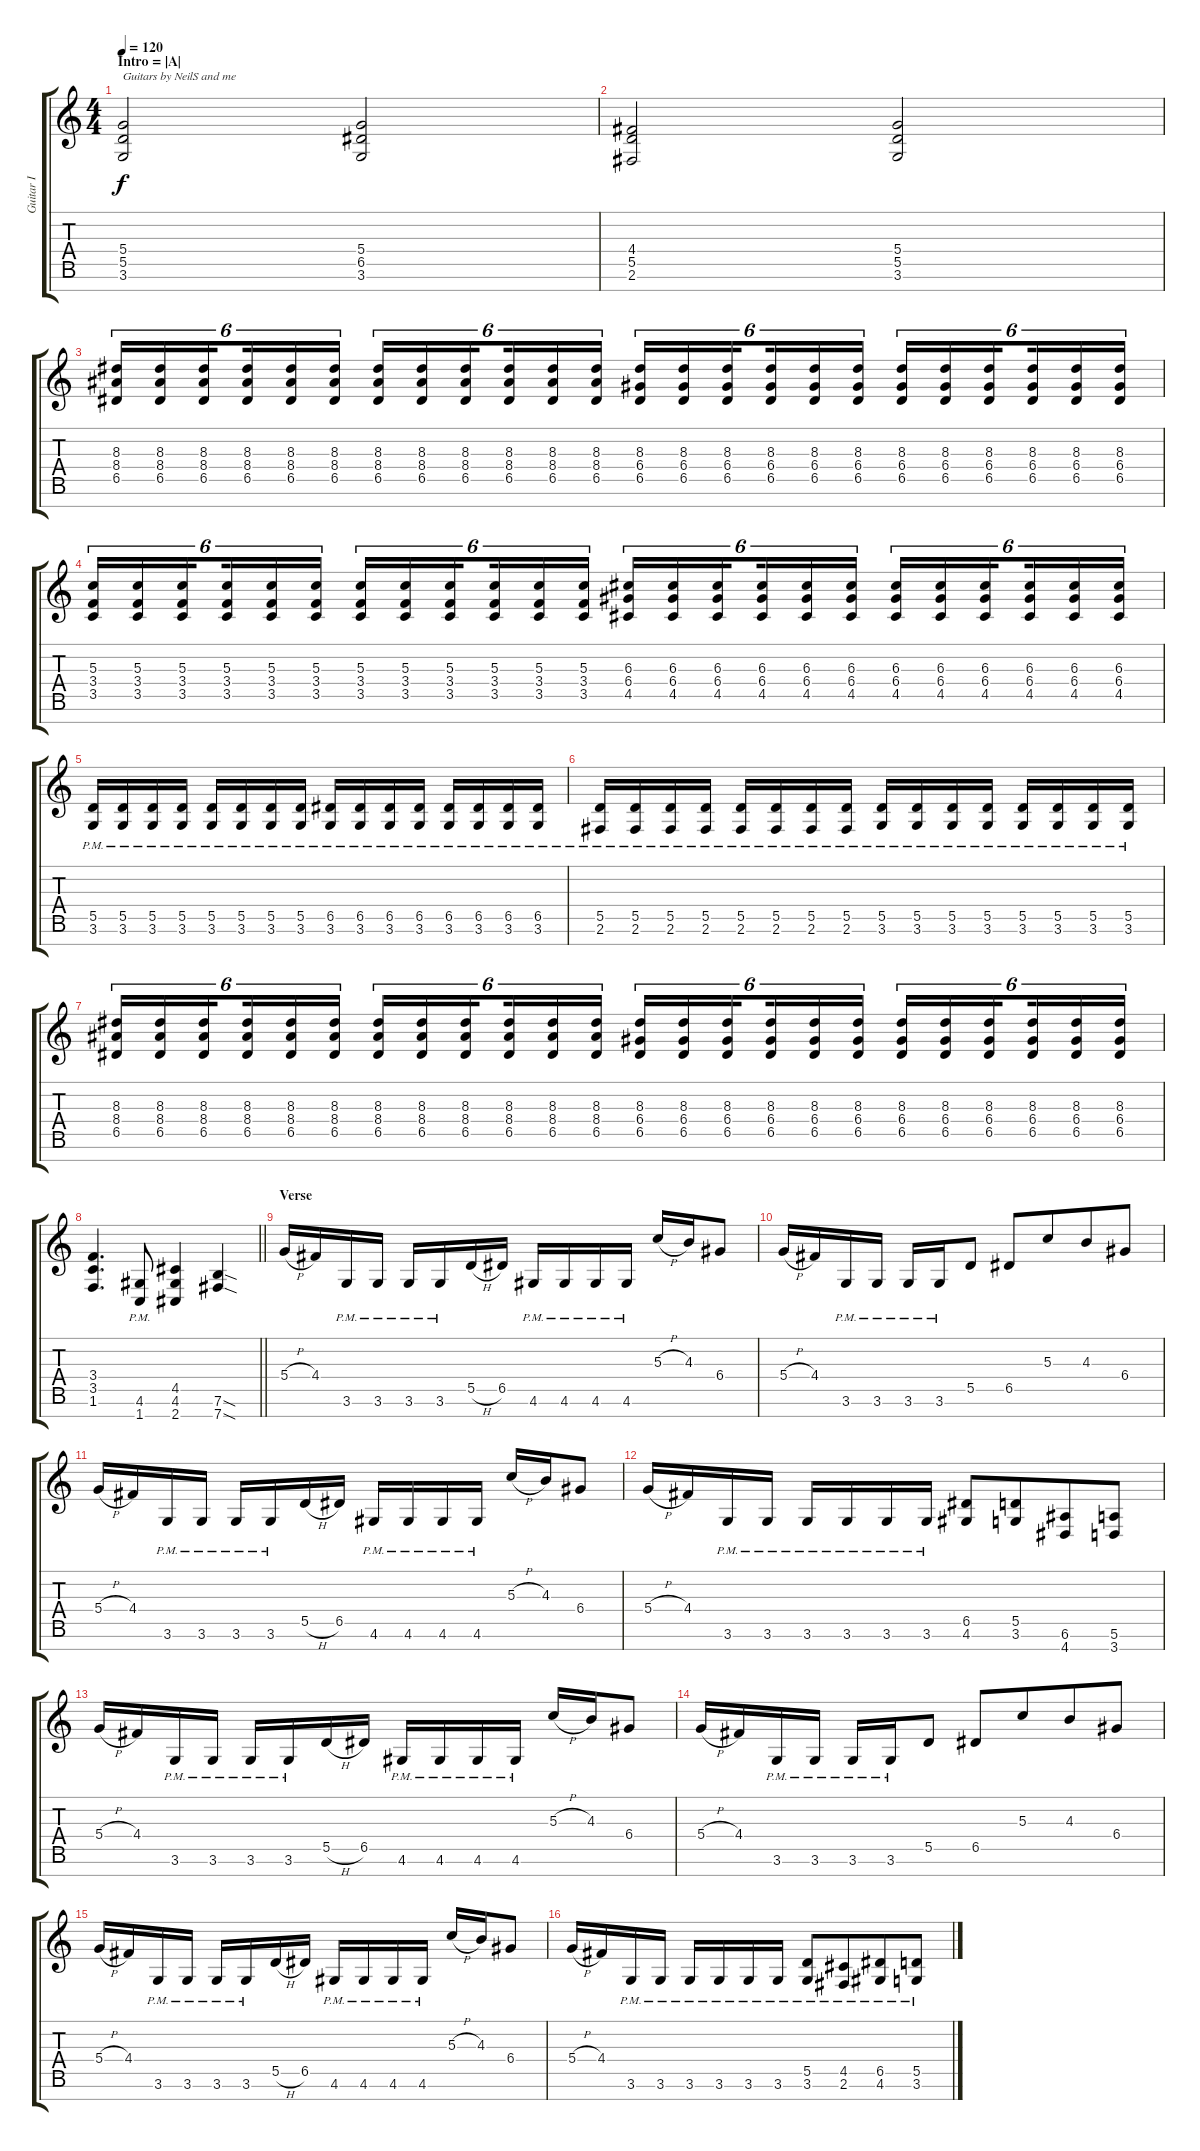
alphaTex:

\track ("Guitar I" "Guitar I") {instrument distortionguitar}
\staff {score tabs}
\tuning (E4 B3 G3 D3 A2 E2 B1) {hide}
\ts (4 4)
\section ("" "Intro = |A|")
\tempo 120
\clef g2
\ks c
(5.4 5.5 3.6).2{txt "Guitars by NeilS and me" dy f instrument distortionguitar} (5.4 6.5 3.6).2 |
(4.4 5.5 2.6).2 (5.4 5.5 3.6).2 |
(8.3 8.4 6.5).16{tu (6 4)} (8.3 8.4 6.5).16{tu (6 4)} (8.3 8.4 6.5).16{tu (6 4) beam splitsecondary} (8.3 8.4 6.5).16{tu (6 4)} (8.3 8.4 6.5).16{tu (6 4)} (8.3 8.4 6.5).16{tu (6 4)} (8.3 8.4 6.5).16{tu (6 4)} (8.3 8.4 6.5).16{tu (6 4)} (8.3 8.4 6.5).16{tu (6 4) beam splitsecondary} (8.3 8.4 6.5).16{tu (6 4)} (8.3 8.4 6.5).16{tu (6 4)} (8.3 8.4 6.5).16{tu (6 4)} (8.3 6.4 6.5).16{tu (6 4)} (8.3 6.4 6.5).16{tu (6 4)} (8.3 6.4 6.5).16{tu (6 4) beam splitsecondary} (8.3 6.4 6.5).16{tu (6 4)} (8.3 6.4 6.5).16{tu (6 4)} (8.3 6.4 6.5).16{tu (6 4)} (8.3 6.4 6.5).16{tu (6 4)} (8.3 6.4 6.5).16{tu (6 4)} (8.3 6.4 6.5).16{tu (6 4) beam splitsecondary} (8.3 6.4 6.5).16{tu (6 4)} (8.3 6.4 6.5).16{tu (6 4)} (8.3 6.4 6.5).16{tu (6 4)} |
(5.3 3.4 3.5).16{tu (6 4)} (5.3 3.4 3.5).16{tu (6 4)} (5.3 3.4 3.5).16{tu (6 4) beam splitsecondary} (5.3 3.4 3.5).16{tu (6 4)} (5.3 3.4 3.5).16{tu (6 4)} (5.3 3.4 3.5).16{tu (6 4)} (5.3 3.4 3.5).16{tu (6 4)} (5.3 3.4 3.5).16{tu (6 4)} (5.3 3.4 3.5).16{tu (6 4) beam splitsecondary} (5.3 3.4 3.5).16{tu (6 4)} (5.3 3.4 3.5).16{tu (6 4)} (5.3 3.4 3.5).16{tu (6 4)} (6.3 6.4 4.5).16{tu (6 4)} (6.3 6.4 4.5).16{tu (6 4)} (6.3 6.4 4.5).16{tu (6 4) beam splitsecondary} (6.3 6.4 4.5).16{tu (6 4)} (6.3 6.4 4.5).16{tu (6 4)} (6.3 6.4 4.5).16{tu (6 4)} (6.3 6.4 4.5).16{tu (6 4)} (6.3 6.4 4.5).16{tu (6 4)} (6.3 6.4 4.5).16{tu (6 4) beam splitsecondary} (6.3 6.4 4.5).16{tu (6 4)} (6.3 6.4 4.5).16{tu (6 4)} (6.3 6.4 4.5).16{tu (6 4)} |
(5.5{pm} 3.6{pm}).16 (5.5{pm} 3.6{pm}).16 (5.5{pm} 3.6{pm}).16 (5.5{pm} 3.6{pm}).16 (5.5{pm} 3.6{pm}).16 (5.5{pm} 3.6{pm}).16 (5.5{pm} 3.6{pm}).16 (5.5{pm} 3.6{pm}).16 (6.5{pm} 3.6{pm}).16 (6.5{pm} 3.6{pm}).16 (6.5{pm} 3.6{pm}).16 (6.5{pm} 3.6{pm}).16 (6.5{pm} 3.6{pm}).16 (6.5{pm} 3.6{pm}).16 (6.5{pm} 3.6{pm}).16 (6.5{pm} 3.6{pm}).16 |
(5.5{pm} 2.6{pm}).16 (5.5{pm} 2.6{pm}).16 (5.5{pm} 2.6{pm}).16 (5.5{pm} 2.6{pm}).16 (5.5{pm} 2.6{pm}).16 (5.5{pm} 2.6{pm}).16 (5.5{pm} 2.6{pm}).16 (5.5{pm} 2.6{pm}).16 (5.5{pm} 3.6{pm}).16 (5.5{pm} 3.6{pm}).16 (5.5{pm} 3.6{pm}).16 (5.5{pm} 3.6{pm}).16 (5.5{pm} 3.6{pm}).16 (5.5{pm} 3.6{pm}).16 (5.5{pm} 3.6{pm}).16 (5.5{pm} 3.6{pm}).16 |
(8.3 8.4 6.5).16{tu (6 4)} (8.3 8.4 6.5).16{tu (6 4)} (8.3 8.4 6.5).16{tu (6 4) beam splitsecondary} (8.3 8.4 6.5).16{tu (6 4)} (8.3 8.4 6.5).16{tu (6 4)} (8.3 8.4 6.5).16{tu (6 4)} (8.3 8.4 6.5).16{tu (6 4)} (8.3 8.4 6.5).16{tu (6 4)} (8.3 8.4 6.5).16{tu (6 4) beam splitsecondary} (8.3 8.4 6.5).16{tu (6 4)} (8.3 8.4 6.5).16{tu (6 4)} (8.3 8.4 6.5).16{tu (6 4)} (8.3 6.4 6.5).16{tu (6 4)} (8.3 6.4 6.5).16{tu (6 4)} (8.3 6.4 6.5).16{tu (6 4) beam splitsecondary} (8.3 6.4 6.5).16{tu (6 4)} (8.3 6.4 6.5).16{tu (6 4)} (8.3 6.4 6.5).16{tu (6 4)} (8.3 6.4 6.5).16{tu (6 4)} (8.3 6.4 6.5).16{tu (6 4)} (8.3 6.4 6.5).16{tu (6 4) beam splitsecondary} (8.3 6.4 6.5).16{tu (6 4)} (8.3 6.4 6.5).16{tu (6 4)} (8.3 6.4 6.5).16{tu (6 4)} |
\barLineRight lightlight
(3.4 3.5 1.6).4{d} (4.6{pm} 1.7{pm}).8 (4.5 4.6 2.7).4 (7.6{sod} 7.7{sod}).4 |
\section ("" "Verse")
5.4{h}.16 4.4.16 3.6{pm}.16 3.6{pm}.16 3.6{pm}.16 3.6{pm}.16 5.5{h}.16 6.5.16 4.6{pm}.16 4.6{pm}.16 4.6{pm}.16 4.6{pm}.16 5.3{h}.16 4.3.16 6.4.8 |
5.4{h}.16 4.4.16 3.6{pm}.16 3.6{pm}.16 3.6{pm}.16 3.6{pm}.16 5.5.8 6.5.8 5.3.8{beam merge} 4.3.8 6.4.8 |
5.4{h}.16 4.4.16 3.6{pm}.16 3.6{pm}.16 3.6{pm}.16 3.6{pm}.16 5.5{h}.16 6.5.16 4.6{pm}.16 4.6{pm}.16 4.6{pm}.16 4.6{pm}.16 5.3{h}.16 4.3.16 6.4.8 |
5.4{h}.16 4.4.16 3.6{pm}.16 3.6{pm}.16 3.6{pm}.16 3.6{pm}.16 3.6{pm}.16 3.6{pm}.16 (6.5 4.6).8 (5.5 3.6).8{beam merge} (6.6 4.7).8 (5.6 3.7).8 |
5.4{h}.16 4.4.16 3.6{pm}.16 3.6{pm}.16 3.6{pm}.16 3.6{pm}.16 5.5{h}.16 6.5.16 4.6{pm}.16 4.6{pm}.16 4.6{pm}.16 4.6{pm}.16 5.3{h}.16 4.3.16 6.4.8 |
5.4{h}.16 4.4.16 3.6{pm}.16 3.6{pm}.16 3.6{pm}.16 3.6{pm}.16 5.5.8 6.5.8 5.3.8{beam merge} 4.3.8 6.4.8 |
5.4{h}.16 4.4.16 3.6{pm}.16 3.6{pm}.16 3.6{pm}.16 3.6{pm}.16 5.5{h}.16 6.5.16 4.6{pm}.16 4.6{pm}.16 4.6{pm}.16 4.6{pm}.16 5.3{h}.16 4.3.16 6.4.8 |
5.4{h}.16 4.4.16 3.6{pm}.16 3.6{pm}.16 3.6{pm}.16 3.6{pm}.16 3.6{pm}.16 3.6{pm}.16 (5.5{pm} 3.6{pm}).8 (4.5{pm} 2.6{pm}).8{beam merge} (6.5{pm} 4.6{pm}).8 (5.5{pm} 3.6{pm}).8
